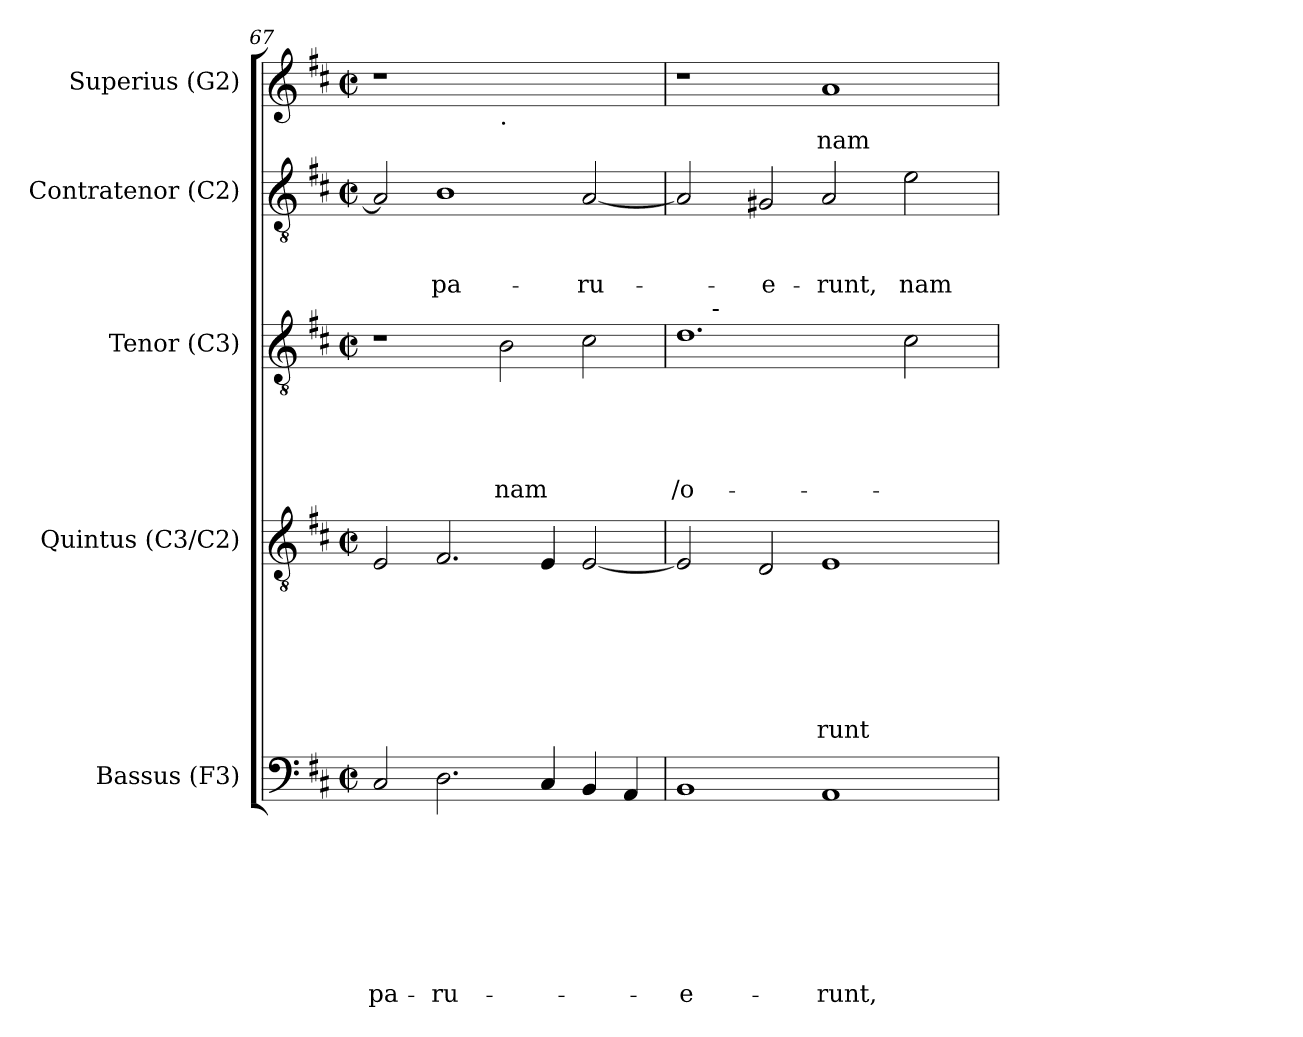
**kern	**text	**text	**text	**text	**text	**text	**text	**text	**kern	**text	**text	**text	**text	**text	**text	**text	**kern	**text	**text	**text	**text	**text	**kern	**text	**text	**text	**kern	**text
*part5	*part5	*part5	*part5	*part5	*part5	*part5	*part5	*part5	*part4	*part4	*part4	*part4	*part4	*part4	*part4	*part4	*part3	*part3	*part3	*part3	*part3	*part3	*part2	*part2	*part2	*part2	*part1	*part1
*staff5	*staff5	*staff5	*staff5	*staff5	*staff5	*staff5	*staff5	*staff5	*staff4	*staff4	*staff4	*staff4	*staff4	*staff4	*staff4	*staff4	*staff3	*staff3	*staff3	*staff3	*staff3	*staff3	*staff2	*staff2	*staff2	*staff2	*staff1	*staff1
*I"Bassus (F3)	*	*	*	*	*	*	*	*	*I"Quintus (C3/C2)	*	*	*	*	*	*	*	*I"Tenor (C3)	*	*	*	*	*	*I"Contratenor (C2)	*	*	*	*I"Superius (G2)	*
*I'B.	*	*	*	*	*	*	*	*	*I'Q.	*	*	*	*	*	*	*	*I'T.	*	*	*	*	*	*I'Ct.	*	*	*	*I'S.	*
*clefF4	*	*	*	*	*	*	*	*	*clefGv2	*	*	*	*	*	*	*	*clefGv2	*	*	*	*	*	*clefGv2	*	*	*	*clefG2	*
*k[f#c#]	*	*	*	*	*	*	*	*	*k[f#c#]	*	*	*	*	*	*	*	*k[f#c#]	*	*	*	*	*	*k[f#c#]	*	*	*	*k[f#c#]	*
*D:	*	*	*	*	*	*	*	*	*D:	*	*	*	*	*	*	*	*D:	*	*	*	*	*	*D:	*	*	*	*D:	*
*M2/2	*	*	*	*	*	*	*	*	*M2/2	*	*	*	*	*	*	*	*M2/2	*	*	*	*	*	*M2/2	*	*	*	*M2/2	*
*met(c|)	*	*	*	*	*	*	*	*	*met(c|)	*	*	*	*	*	*	*	*met(c|)	*	*	*	*	*	*met(c|)	*	*	*	*met(c|)	*
=67	=67	=67	=67	=67	=67	=67	=67	=67	=67	=67	=67	=67	=67	=67	=67	=67	=67	=67	=67	=67	=67	=67	=67	=67	=67	=67	=67	=67
!	!	!	!	!	!	!	!	!LO:LY:b	!	!	!	!	!	!	!	!	!	!	!	!	!	!	!	!	!	!	!	!
2C#/	.	.	.	.	.	.	.	-pa-	2E/	.	.	.	.	.	.	.	1r	.	.	.	.	.	2A/]	.	.	.	1r	.
!	!	!	!	!	!	!	!	!LO:LY:b	!	!	!	!	!	!	!	!	!	!	!	!	!	!	!	!	!	!LO:LY:b	!	!
2.D\	.	.	.	.	.	.	.	-ru-	2.F#/	.	.	.	.	.	.	.	.	.	.	.	.	.	1B	.	.	-pa-	.	.
!	!	!	!	!	!	!	!	!	!	!	!	!	!	!	!	!	!	!	!	!	!	!	!	!	!	!	!LO:TX:b:t=.	!
!	!	!	!	!	!	!	!	!	!	!	!	!	!	!	!	!	!	!	!	!	!	!LO:LY:b	!	!	!	!	!	!
.	.	.	.	.	.	.	.	.	.	.	.	.	.	.	.	.	2B\	.	.	.	.	nam	.	.	.	.	1ryy	.
4C#/	.	.	.	.	.	.	.	.	4E/	.	.	.	.	.	.	.	.	.	.	.	.	.	.	.	.	.	.	.
!	!	!	!	!	!	!	!	!	!	!	!	!	!	!	!	!	!	!	!	!	!	!	!	!	!	!LO:LY:b	!	!
4BB/	.	.	.	.	.	.	.	.	[<2E/	.	.	.	.	.	.	.	2c#\	.	.	.	.	.	[<2A/	.	.	-ru-	.	.
4AA/	.	.	.	.	.	.	.	.	.	.	.	.	.	.	.	.	.	.	.	.	.	.	.	.	.	.	.	.
!!LO:LB:g=z
=68	=68	=68	=68	=68	=68	=68	=68	=68	=68	=68	=68	=68	=68	=68	=68	=68	=68	=68	=68	=68	=68	=68	=68	=68	=68	=68	=68	=68
!	!	!	!	!	!	!	!	!LO:LY:b:rj	!	!	!	!	!	!	!	!	!	!	!	!	!	!LO:LY:b	!	!	!	!	!	!
*	*	*	*	*	*	*	*	*	*	*	*	*	*	*	*	*	*^	*	*	*	*	*	*	*	*	*	*	*
1BB	.	.	.	.	.	.	.	-e-	2E/]	.	.	.	.	.	.	.	1.d	8.ryy	.	.	.	.	/o-	2A/]	.	.	.	1r	.
!	!	!	!	!	!	!	!	!	!	!	!	!	!	!	!	!	!	!LO:TX:a:t=-	!	!	!	!	!	!	!	!	!	!	!
.	.	.	.	.	.	.	.	.	.	.	.	.	.	.	.	.	.	1ryy	.	.	.	.	.	.	.	.	.	.	.
!	!	!	!	!	!	!	!	!	!	!	!	!	!	!	!	!	!	!	!	!	!	!	!	!	!	!	!LO:LY:b	!	!
.	.	.	.	.	.	.	.	.	2D/	.	.	.	.	.	.	.	.	.	.	.	.	.	.	2G#/	.	.	-e-	.	.
!	!	!	!	!	!	!	!	!LO:LY:b	!	!	!	!	!	!	!	!LO:LY:b	!	!	!	!	!	!	!	!	!	!	!LO:LY:b	!	!LO:LY:b
1AA	.	.	.	.	.	.	.	-runt,	1E	.	.	.	.	.	.	-runt	.	.	.	.	.	.	.	2A/	.	.	-runt,	1a	nam
.	.	.	.	.	.	.	.	.	.	.	.	.	.	.	.	.	.	2ryy	.	.	.	.	.	.	.	.	.	.	.
!	!	!	!	!	!	!	!	!	!	!	!	!	!	!	!	!	!	!	!	!	!	!	!	!	!	!	!LO:LY:b	!	!
.	.	.	.	.	.	.	.	.	.	.	.	.	.	.	.	.	2c#\	.	.	.	.	.	.	2e\	.	.	nam	.	.
.	.	.	.	.	.	.	.	.	.	.	.	.	.	.	.	.	.	4ryy	.	.	.	.	.	.	.	.	.	.	.
.	.	.	.	.	.	.	.	.	.	.	.	.	.	.	.	.	.	16ryy	.	.	.	.	.	.	.	.	.	.	.
*	*	*	*	*	*	*	*	*	*	*	*	*	*	*	*	*	*v	*v	*	*	*	*	*	*	*	*	*	*	*
=	=	=	=	=	=	=	=	=	=	=	=	=	=	=	=	=	=	=	=	=	=	=	=	=	=	=	=	=
*-	*-	*-	*-	*-	*-	*-	*-	*-	*-	*-	*-	*-	*-	*-	*-	*-	*-	*-	*-	*-	*-	*-	*-	*-	*-	*-	*-	*-
